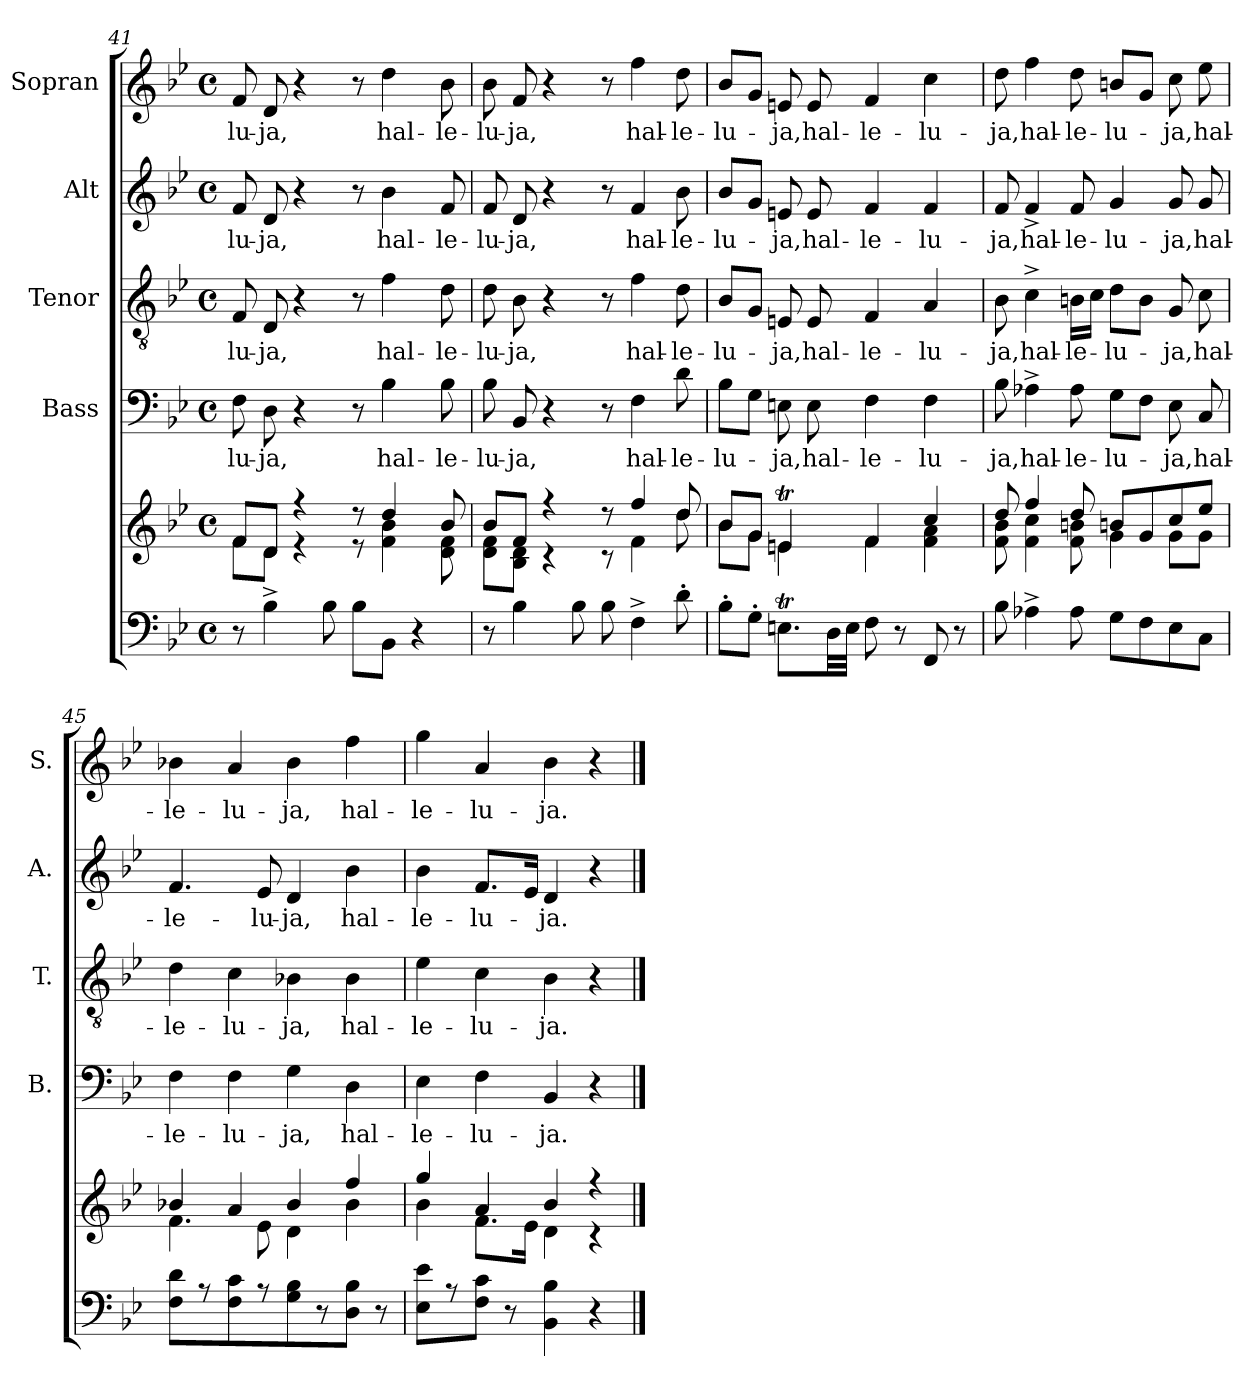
**kern	**kern	**kern	**text	**kern	**text	**kern	**text	**kern	**text
*part5	*part5	*part4	*part4	*part3	*part3	*part2	*part2	*part1	*part1
*staff6	*staff5	*staff4	*staff4	*staff3	*staff3	*staff2	*staff2	*staff1	*staff1
*	*	*I"Bass	*	*I"Tenor	*	*I"Alt	*	*I"Sopran	*
*	*	*I'B.	*	*I'T.	*	*I'A.	*	*I'S.	*
*clefF4	*clefG2	*clefF4	*	*clefGv2	*	*clefG2	*	*clefG2	*
*k[b-e-]	*k[b-e-]	*k[b-e-]	*	*k[b-e-]	*	*k[b-e-]	*	*k[b-e-]	*
*B-:	*B-:	*B-:	*	*B-:	*	*B-:	*	*B-:	*
*M4/4	*M4/4	*M4/4	*	*M4/4	*	*M4/4	*	*M4/4	*
*met(c)	*met(c)	*met(c)	*	*met(c)	*	*met(c)	*	*met(c)	*
=41	=41	=41	=41	=41	=41	=41	=41	=41	=41
*	*^	*	*	*	*	*	*	*	*
!	!	!	!	!LO:LY:b	!	!LO:LY:b	!	!LO:LY:b	!	!LO:LY:b
8r	8f/L	8f\L	8F\	-lu-	8F/	-lu-	8f/	-lu-	8f/	-lu-
!	!	!	!	!LO:LY:b	!	!LO:LY:b	!	!LO:LY:b	!	!LO:LY:b
4B-^>\	8d/J	8d\J	8D\	-ja,	8D/	-ja,	8d/	-ja,	8d/	-ja,
.	4r	4r	4r	.	4r	.	4r	.	4r	.
8B-\	.	.	.	.	.	.	.	.	.	.
8B-\L	8r	8r	8r	.	8r	.	8r	.	8r	.
!	!	!	!	!LO:LY:b	!	!LO:LY:b	!	!LO:LY:b	!	!LO:LY:b
8BB-\J	4dd/	4f\ 4b-\	4B-\	hal-	4f\	hal-	4b-\	hal-	4dd\	hal-
4r	.	.	.	.	.	.	.	.	.	.
!	!	!	!	!LO:LY:b	!	!LO:LY:b	!	!LO:LY:b	!	!LO:LY:b
.	8b-/	8d\ 8f\	8B-\	-le-	8d\	-le-	8f/	-le-	8b-\	-le-
!!LO:LB:g=z
=42	=42	=42	=42	=42	=42	=42	=42	=42	=42	=42
!	!	!	!	!LO:LY:b	!	!LO:LY:b	!	!LO:LY:b	!	!LO:LY:b
8r	8b-/L	8d\ 8f\L	8B-\	-lu-	8d\	-lu-	8f/	-lu-	8b-\	-lu-
!	!	!	!	!LO:LY:b	!	!LO:LY:b	!	!LO:LY:b	!	!LO:LY:b
4B-\	8f/J	8B-\ 8d\J	8BB-/	-ja,	8B-\	-ja,	8d/	-ja,	8f/	-ja,
.	4r	4r	4r	.	4r	.	4r	.	4r	.
8B-\	.	.	.	.	.	.	.	.	.	.
8B-\	8r	8r	8r	.	8r	.	8r	.	8r	.
!	!	!	!	!LO:LY:b	!	!LO:LY:b	!	!LO:LY:b	!	!LO:LY:b
4F^>\	4ff/	4f\	4F\	hal-	4f\	hal-	4f/	hal-	4ff\	hal-
!	!	!	!	!LO:LY:b	!	!LO:LY:b	!	!LO:LY:b	!	!LO:LY:b
8d'>\	8dd/	8dd\	8d\	-le-	8d\	-le-	8b-\	-le-	8dd\	-le-
=43	=43	=43	=43	=43	=43	=43	=43	=43	=43	=43
!	!	!	!	!LO:LY:b	!	!LO:LY:b	!	!LO:LY:b	!	!LO:LY:b
8B-'>\L	8b-/L	8b-\L	8B-\L	-lu-	8B-/L	-lu-	8b-/L	-lu-	8b-/L	-lu-
8G'>\J	8g/J	8g\J	8G\J	.	8G/J	.	8g/J	.	8g/J	.
!	!	!	!	!LO:LY:b	!	!LO:LY:b	!	!LO:LY:b	!	!LO:LY:b
8.Ent\L	4ent/	4e\	8En\	-ja,	8En/	-ja,	8en/	-ja,	8en/	-ja,
!	!	!	!	!LO:LY:b	!	!LO:LY:b	!	!LO:LY:b	!	!LO:LY:b
.	.	.	8E\	hal-	8E/	hal-	8e/	hal-	8e/	hal-
32D\LL	.	.	.	.	.	.	.	.	.	.
32E\JJJ	.	.	.	.	.	.	.	.	.	.
!	!	!	!	!LO:LY:b	!	!LO:LY:b	!	!LO:LY:b	!	!LO:LY:b
8F\	4f/	4f\	4F\	-le-	4F/	-le-	4f/	-le-	4f/	-le-
8r	.	.	.	.	.	.	.	.	.	.
!	!	!	!	!LO:LY:b	!	!LO:LY:b	!	!LO:LY:b	!	!LO:LY:b
8FF/	4cc/	4f\ 4a\	4F\	-lu-	4A/	-lu-	4f/	-lu-	4cc\	-lu-
8r	.	.	.	.	.	.	.	.	.	.
=44	=44	=44	=44	=44	=44	=44	=44	=44	=44	=44
!	!	!	!	!LO:LY:b	!	!LO:LY:b	!	!LO:LY:b	!	!LO:LY:b
8B-\	8dd/	8f\ 8b-\	8B-\	-ja,	8B-\	-ja,	8f/	-ja,	8dd\	-ja,
!	!	!	!	!LO:LY:b	!	!LO:LY:b	!	!LO:LY:b	!	!LO:LY:b
4A-X^>\	4ff/	4f\ 4cc\	4A-X^>\	hal-	4c^>\	hal-	4f^>/	hal-	4ff\	hal-
!	!	!	!	!LO:LY:b	!	!LO:LY:b	!	!LO:LY:b	!	!LO:LY:b
8A-\	8dd/	8f\ 8bn\	8A-\	-le-	16Bn\LL	-le-	8f/	-le-	8dd\	-le-
.	.	.	.	.	16c\JJ	.	.	.	.	.
!	!	!	!	!LO:LY:b	!	!LO:LY:b	!	!LO:LY:b	!	!LO:LY:b
8G\L	8bn/L	4g\	8G\L	-lu-	8d\L	-lu-	4g/	-lu-	8bn/L	-lu-
8F\	8g/	.	8F\J	.	8B\J	.	.	.	8g/J	.
!	!	!	!	!LO:LY:b	!	!LO:LY:b	!	!LO:LY:b	!	!LO:LY:b
8E-\	8cc/	8g\L	8E-\	-ja,	8G/	-ja,	8g/	-ja,	8cc\	-ja,
!	!	!	!	!LO:LY:b	!	!LO:LY:b	!	!LO:LY:b	!	!LO:LY:b
8C\J	8ee-/J	8g\J	8C/	hal-	8c\	hal-	8g/	hal-	8ee-\	hal-
=45	=45	=45	=45	=45	=45	=45	=45	=45	=45	=45
!	!	!	!	!LO:LY:b	!	!LO:LY:b	!	!LO:LY:b	!	!LO:LY:b
8F\ 8d\L	4b-X/	4.f\	4F\	-le-	4d\	-le-	4.f/	-le-	4b-X\	-le-
8r	.	.	.	.	.	.	.	.	.	.
!	!	!	!	!LO:LY:b	!	!LO:LY:b	!	!	!	!LO:LY:b
8F\ 8c\	4a/	.	4F\	-lu-	4c\	-lu-	.	.	4a/	-lu-
!	!	!	!	!	!	!	!	!LO:LY:b	!	!
8r	.	8e-\	.	.	.	.	8e-/	-lu-	.	.
!	!	!	!	!LO:LY:b	!	!LO:LY:b	!	!LO:LY:b	!	!LO:LY:b
8G\ 8B-\	4b-/	4d\	4G\	-ja,	4B-X\	-ja,	4d/	-ja,	4b-\	-ja,
8r	.	.	.	.	.	.	.	.	.	.
!	!	!	!	!LO:LY:b	!	!LO:LY:b	!	!LO:LY:b	!	!LO:LY:b
8D\ 8B-\J	4ff/	4b-\	4D\	hal-	4B-\	hal-	4b-\	hal-	4ff\	hal-
8r	.	.	.	.	.	.	.	.	.	.
=46	=46	=46	=46	=46	=46	=46	=46	=46	=46	=46
!	!	!	!	!LO:LY:b	!	!LO:LY:b	!	!LO:LY:b	!	!LO:LY:b
8E-\ 8e-\L	4gg/	4b-\	4E-\	-le-	4e-\	-le-	4b-\	-le-	4gg\	-le-
8r	.	.	.	.	.	.	.	.	.	.
!	!	!	!	!LO:LY:b	!	!LO:LY:b	!	!LO:LY:b	!	!LO:LY:b
8F\ 8c\J	4a/	8.f\L	4F\	-lu-	4c\	-lu-	8.f/L	-lu-	4a/	-lu-
8r	.	.	.	.	.	.	.	.	.	.
.	.	16e-\Jk	.	.	.	.	16e-/Jk	.	.	.
!	!	!	!	!LO:LY:b	!	!LO:LY:b	!	!LO:LY:b	!	!LO:LY:b
4BB-\ 4B-\	4b-/	4d\	4BB-/	-ja.	4B-\	-ja.	4d/	-ja.	4b-\	-ja.
4r	4r	4r	4r	.	4r	.	4r	.	4r	.
*	*v	*v	*	*	*	*	*	*	*	*
==	==	==	==	==	==	==	==	==	==
*-	*-	*-	*-	*-	*-	*-	*-	*-	*-
